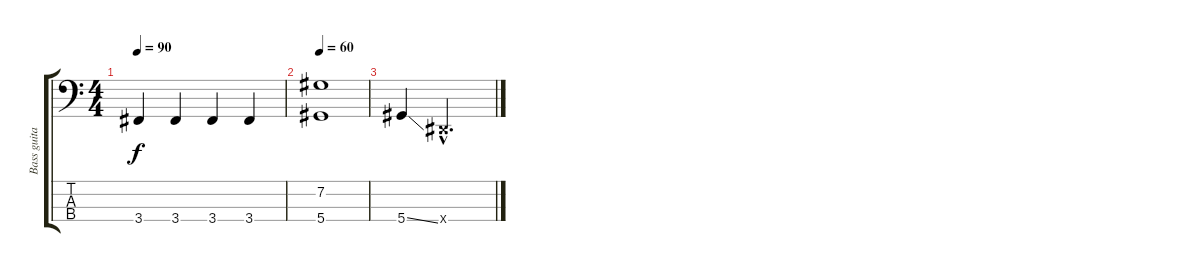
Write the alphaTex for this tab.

\track ("Bass guitar" "Bass guita") {instrument electricbassfinger}
\staff {score tabs}
\tuning (Gb2 Db2 Ab1 Eb1) {hide}
\ts (4 4)
\tempo 90
\clef f4
\ks c
3.4.4{dy f} 3.4.4 3.4.4 3.4.4 |
\tempo 60
(7.2 5.4).1 |
5.4{ss}.4 0.4{hac x}.2{d}
